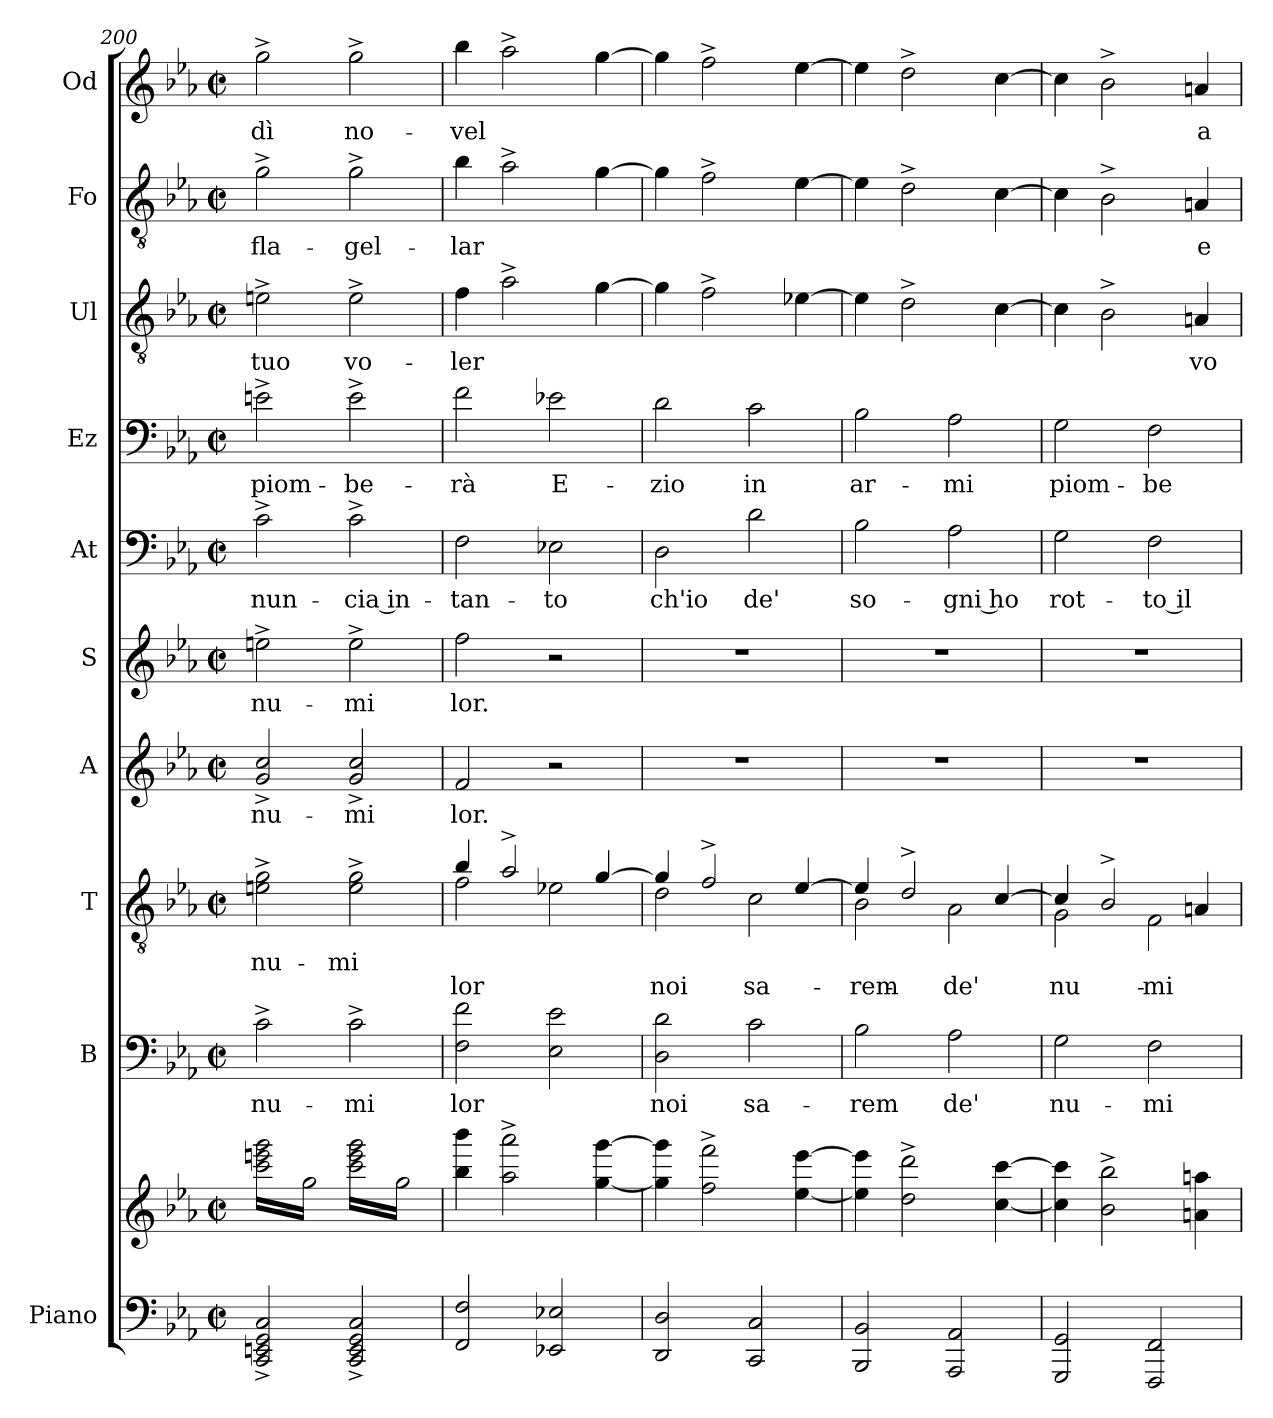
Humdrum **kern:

**kern	**kern	**kern	**text	**kern	**text	**text	**kern	**text	**kern	**text	**kern	**text	**kern	**text	**kern	**text	**kern	**text	**kern	**text
*part10	*part10	*part9	*part9	*part8	*part8	*part8	*part7	*part7	*part6	*part6	*part5	*part5	*part4	*part4	*part3	*part3	*part2	*part2	*part1	*part1
*staff11	*staff10	*staff9	*staff9	*staff8	*staff8	*staff8	*staff7	*staff7	*staff6	*staff6	*staff5	*staff5	*staff4	*staff4	*staff3	*staff3	*staff2	*staff2	*staff1	*staff1
*I"Piano	*	*I"B	*	*I"T	*	*	*I"A	*	*I"S	*	*I"At	*	*I"Ez	*	*I"Ul	*	*I"Fo	*	*I"Od	*
*I'Pno	*	*I'B	*	*I'T	*	*	*I'A	*	*I'S	*	*I'At	*	*I'Ez	*	*I'Ul	*	*I'Fo	*	*I'Od	*
!!LO:PB:g=z
*clefF4	*clefG2	*clefF4	*	*clefGv2	*	*	*clefG2	*	*clefG2	*	*clefF4	*	*clefF4	*	*clefGv2	*	*clefGv2	*	*clefG2	*
*k[b-e-a-]	*k[b-e-a-]	*k[b-e-a-]	*	*k[b-e-a-]	*	*	*k[b-e-a-]	*	*k[b-e-a-]	*	*k[b-e-a-]	*	*k[b-e-a-]	*	*k[b-e-a-]	*	*k[b-e-a-]	*	*k[b-e-a-]	*
*M2/2	*M2/2	*M2/2	*	*M2/2	*	*	*M2/2	*	*M2/2	*	*M2/2	*	*M2/2	*	*M2/2	*	*M2/2	*	*M2/2	*
*met(c|)	*met(c|)	*met(c|)	*	*met(c|)	*	*	*met(c|)	*	*met(c|)	*	*met(c|)	*	*met(c|)	*	*met(c|)	*	*met(c|)	*	*met(c|)	*
=200	=200	=200	=200	=200	=200	=200	=200	=200	=200	=200	=200	=200	=200	=200	=200	=200	=200	=200	=200	=200
!	!	!	!LO:LY:b	!	!LO:LY:b	!	!	!LO:LY:b	!	!LO:LY:b	!	!LO:LY:b	!	!LO:LY:b	!	!LO:LY:b	!	!LO:LY:b	!	!LO:LY:b
*	*tremolo	*	*	*	*	*	*	*	*	*	*	*	*	*	*	*	*	*	*	*
2CC/^ 2EEn/^ 2GG/^ 2C/^	16ccc\ 16eeen\ 16ggg\LL	2c^\	nu-	2en!\^ 2g\^	nu-	.	2g/^ 2cc!/^	nu-	2een^\	nu-	2c^\	-nun-	2en^\	piom-	2en^\	tuo	2g^\	fla-	2gg^\	dì
.	16gg\	.	.	.	.	.	.	.	.	.	.	.	.	.	.	.	.	.	.	.
.	16ccc\ 16eeen\ 16ggg\	.	.	.	.	.	.	.	.	.	.	.	.	.	.	.	.	.	.	.
.	16gg\	.	.	.	.	.	.	.	.	.	.	.	.	.	.	.	.	.	.	.
.	16ccc\ 16eeen\ 16ggg\	.	.	.	.	.	.	.	.	.	.	.	.	.	.	.	.	.	.	.
.	16gg\	.	.	.	.	.	.	.	.	.	.	.	.	.	.	.	.	.	.	.
.	16ccc\ 16eeen\ 16ggg\	.	.	.	.	.	.	.	.	.	.	.	.	.	.	.	.	.	.	.
.	16gg\JJ	.	.	.	.	.	.	.	.	.	.	.	.	.	.	.	.	.	.	.
!	!	!	!LO:LY:b	!	!LO:LY:b	!	!	!LO:LY:b	!	!LO:LY:b	!	!LO:LY:b	!	!LO:LY:b	!	!LO:LY:b	!	!LO:LY:b	!	!LO:LY:b
2CC/^ 2EE/^ 2GG/^ 2C/^	16ccc\ 16eee\ 16ggg\LL	2c^\	-mi	2e!\^ 2g\^	-mi	.	2g/^ 2cc!/^	-mi	2ee^\	-mi	2c^\	-cia in-	2e^\	-be-	2e^\	vo-	2g^\	-gel-	2gg^\	no-
.	16gg\	.	.	.	.	.	.	.	.	.	.	.	.	.	.	.	.	.	.	.
.	16ccc\ 16eee\ 16ggg\	.	.	.	.	.	.	.	.	.	.	.	.	.	.	.	.	.	.	.
.	16gg\	.	.	.	.	.	.	.	.	.	.	.	.	.	.	.	.	.	.	.
.	16ccc\ 16eee\ 16ggg\	.	.	.	.	.	.	.	.	.	.	.	.	.	.	.	.	.	.	.
.	16gg\	.	.	.	.	.	.	.	.	.	.	.	.	.	.	.	.	.	.	.
.	16ccc\ 16eee\ 16ggg\	.	.	.	.	.	.	.	.	.	.	.	.	.	.	.	.	.	.	.
.	16gg\JJ	.	.	.	.	.	.	.	.	.	.	.	.	.	.	.	.	.	.	.
*	*Xtremolo	*	*	*	*	*	*	*	*	*	*	*	*	*	*	*	*	*	*	*
=201	=201	=201	=201	=201	=201	=201	=201	=201	=201	=201	=201	=201	=201	=201	=201	=201	=201	=201	=201	=201
!	!	!	!LO:LY:b	!	!LO:LY:b	!	!	!	!	!	!	!	!	!	!	!	!	!	!	!
*	*	*	*	*^	*	*	*	*	*	*	*	*	*	*	*	*	*	*	*	*
!	!	!	!	!	!	!	!LO:LY:b	!	!LO:LY:b	!	!LO:LY:b	!	!LO:LY:b	!	!LO:LY:b	!	!LO:LY:b	!	!LO:LY:b	!	!LO:LY:b
2FF/ 2F/	4bb-\ 4bbb-\	2F\ 2f!\	lor	4b-/	2f!\	.	lor	2f/	lor.	2ff\	lor.	2F\	-tan-	2f\	-rà	4f\	-ler	4b-\	-lar	4bb-\	-vel
.	.	.	.	.	.	.	.	.	.	.	.	.	.	.	.	.	.	.	.	.	.
.	.	.	.	.	.	.	.	.	.	.	.	.	.	.	.	.	.	.	.	.	.
.	.	.	.	.	.	.	.	.	.	.	.	.	.	.	.	.	.	.	.	.	.
.	2aa-\^ 2aaa-\^	.	.	2a-^/	.	.	.	.	.	.	.	.	.	.	.	2a-^\	.	2a-^\	.	2aa-^\	.
!	!	!	!	!	!	!	!	!	!	!	!	!	!LO:LY:b	!	!LO:LY:b	!	!	!	!	!	!
2EE-X/ 2E-X/	.	2E-\ 2e-!\	.	.	2e-X!\	.	.	2r	.	2r	.	2E-X\	-to	2e-X\	E-	.	.	.	.	.	.
.	[4gg\ [4ggg\	.	.	[4g/	.	.	.	.	.	.	.	.	.	.	.	[4g\	.	[4g\	.	[4gg\	.
=202	=202	=202	=202	=202	=202	=202	=202	=202	=202	=202	=202	=202	=202	=202	=202	=202	=202	=202	=202	=202	=202
!	!	!	!LO:LY:b	!	!	!	!LO:LY:b	!	!	!	!	!	!LO:LY:b	!	!LO:LY:b	!	!	!	!	!	!
2DD/ 2D/	4gg\] 4ggg\]	2D\ 2d!\	noi	4g/]	2d!\	.	noi	1r	.	1r	.	2D\	ch'io	2d\	-zio	4g\]	.	4g\]	.	4gg\]	.
.	2ff\^ 2fff\^	.	.	2f^/	.	.	.	.	.	.	.	.	.	.	.	2f^\	.	2f^\	.	2ff^\	.
!	!	!	!LO:LY:b	!	!	!	!LO:LY:b	!	!	!	!	!	!LO:LY:b	!	!LO:LY:b	!	!	!	!	!	!
2CC/ 2C/	.	2c\	sa-	.	2c!\	.	sa-	.	.	.	.	2d\	de'	2c\	in	.	.	.	.	.	.
.	[4ee-\ [4eee-\	.	.	[4e-/	.	.	.	.	.	.	.	.	.	.	.	[4e-X\	.	[4e-\	.	[4ee-\	.
=203	=203	=203	=203	=203	=203	=203	=203	=203	=203	=203	=203	=203	=203	=203	=203	=203	=203	=203	=203	=203	=203
!	!	!	!LO:LY:b	!	!	!	!LO:LY:b	!	!	!	!	!	!LO:LY:b	!	!LO:LY:b	!	!	!	!	!	!
2BBB-/ 2BB-/	4ee-\] 4eee-\]	2B-\	-rem	4e-/]	2B-!\	.	-rem	1r	.	1r	.	2B-\	so-	2B-\	ar-	4e-\]	.	4e-\]	.	4ee-\]	.
.	2dd\^ 2ddd\^	.	.	2d^/	.	.	.	.	.	.	.	.	.	.	.	2d^\	.	2d^\	.	2dd^\	.
!	!	!	!LO:LY:b	!	!	!	!LO:LY:b	!	!	!	!	!	!LO:LY:b	!	!LO:LY:b	!	!	!	!	!	!
2AAA-/ 2AA-/	.	2A-\	de'	.	2A-!\	.	de'	.	.	.	.	2A-\	-gni ho	2A-\	-mi	.	.	.	.	.	.
.	[4cc\ [4ccc\	.	.	[4c/	.	.	.	.	.	.	.	.	.	.	.	[4c\	.	[4c\	.	[4cc\	.
=204	=204	=204	=204	=204	=204	=204	=204	=204	=204	=204	=204	=204	=204	=204	=204	=204	=204	=204	=204	=204	=204
!	!	!	!LO:LY:b	!	!	!	!LO:LY:b	!	!	!	!	!	!LO:LY:b	!	!LO:LY:b	!	!	!	!	!	!
2GGG/ 2GG/	4cc\] 4ccc\]	2G\	nu-	4c/]	2G!\	.	nu-	1r	.	1r	.	2G\	rot-	2G\	piom-	4c\]	.	4c\]	.	4cc\]	.
.	2b-\^ 2bb-\^	.	.	2B-^/	.	.	.	.	.	.	.	.	.	.	.	2B-^\	.	2B-^\	.	2b-^\	.
!	!	!	!LO:LY:b	!	!	!	!LO:LY:b	!	!	!	!	!	!LO:LY:b	!	!LO:LY:b	!	!	!	!	!	!
2FFF/ 2FF/	.	2F\	-mi	.	2F!\	.	-mi-	.	.	.	.	2F\	-to il	2F\	-be-	.	.	.	.	.	.
!	!	!	!	!	!	!	!	!	!	!	!	!	!	!	!	!	!LO:LY:b	!	!LO:LY:b	!	!LO:LY:b
.	4an\ 4aan\	.	.	4An/	.	.	.	.	.	.	.	.	.	.	.	4An/	vo-	4An/	e-	4an/	a-
*	*	*	*	*v	*v	*	*	*	*	*	*	*	*	*	*	*	*	*	*	*	*
=	=	=	=	=	=	=	=	=	=	=	=	=	=	=	=	=	=	=	=	=
*-	*-	*-	*-	*-	*-	*-	*-	*-	*-	*-	*-	*-	*-	*-	*-	*-	*-	*-	*-	*-
